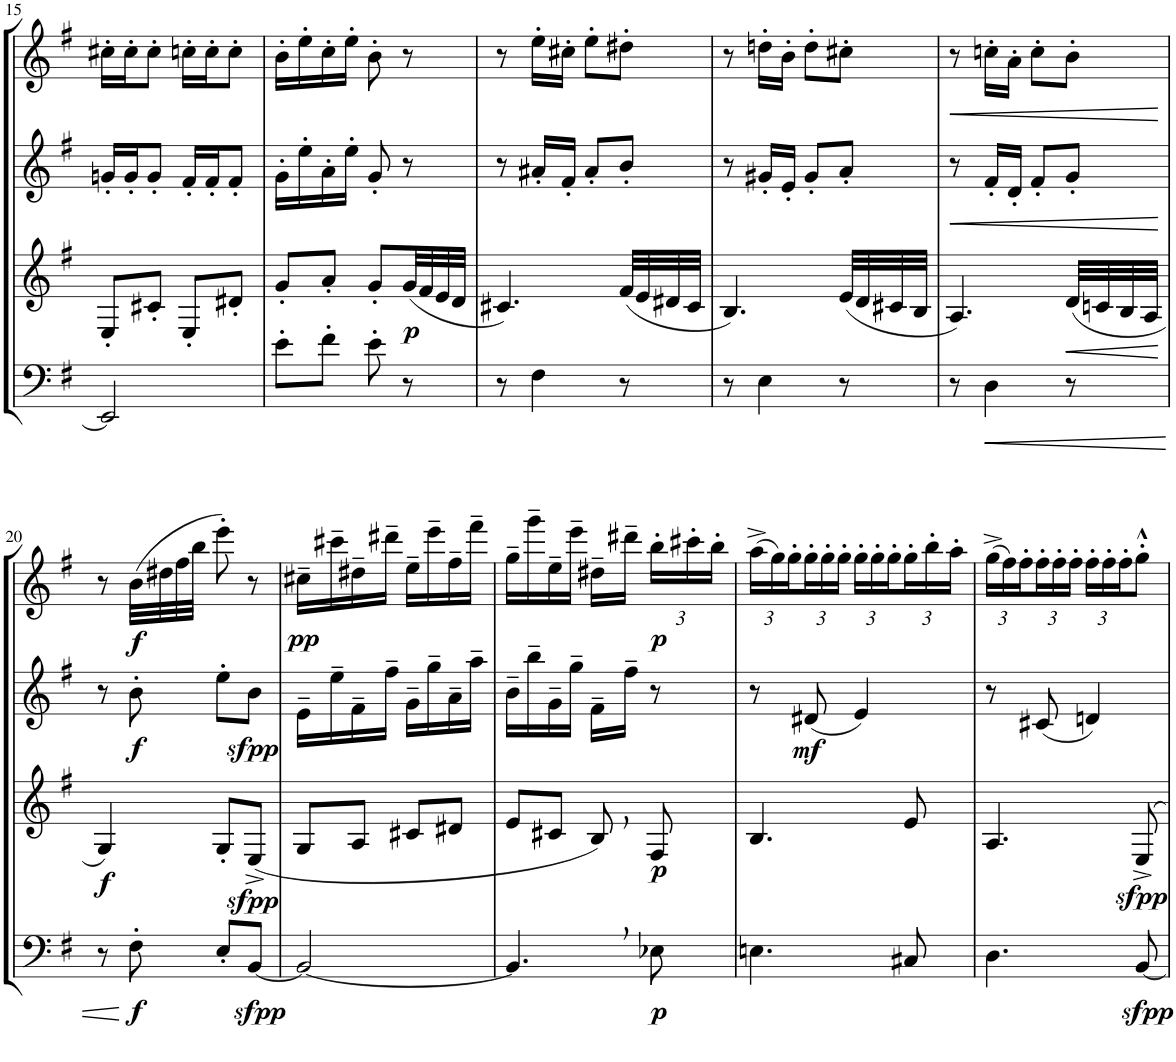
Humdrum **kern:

**kern	**dynam	**kern	**dynam	**kern	**dynam	**kern	**dynam
*part4	*part4	*part3	*part3	*part2	*part2	*part1	*part1
*staff4	*staff4	*staff3	*staff3	*staff2	*staff2	*staff1	*staff1
*I"Bassoon	*	*I"Bb Clarinet	*	*I"Oboe	*	*I"Flute	*
*I'Bsn	*	*I'Cl	*	*I'Ob	*	*I'Fl	*
!!LO:PB:g=z
*clefF4	*	*clefG2	*	*clefG2	*	*clefG2	*
*	*	*ITrd1c2	*	*	*	*	*
*k[f#]	*	*k[f#]	*	*k[f#]	*	*k[f#]	*
*M2/4	*	*M2/4	*	*M2/4	*	*M2/4	*
=15	=15	=15	=15	=15	=15	=15	=15
2EE/]	.	8E'/L	.	16gn'/LL	.	16cc#X'\LL	.
.	.	.	.	16g'/J	.	16cc#'\J	.
.	.	8c#X'/J	.	8g'/J	.	8cc#'\J	.
.	.	8E'/L	.	16f#'/LL	.	16ccn'\LL	.
.	.	.	.	16f#'/J	.	16cc'\J	.
.	.	8d#X'/J	.	8f#'/J	.	8cc'\J	.
=16	=16	=16	=16	=16	=16	=16	=16
8e'\L	.	8g'/L	.	16g'\LL	.	16b'\LL	.
.	.	.	.	16ee'\	.	16ee'\	.
8f#'\J	.	8a'/J	.	16a'\	.	16cc'\	.
.	.	.	.	16ee'\JJ	.	16ee'\JJ	.
8e'\	.	8g'/L	.	8g'/	.	8b'\	.
!	!	!	!LO:DY:b	!	!	!	!
8r	.	(32g/LL	p	8r	.	8r	.
.	.	32f#/	.	.	.	.	.
.	.	32e/	.	.	.	.	.
.	.	32d/JJJ	.	.	.	.	.
=17	=17	=17	=17	=17	=17	=17	=17
8r	.	4.c#X/)	.	8r	.	8r	.
4F#\	.	.	.	16a#X'/LL	.	16ee'\LL	.
.	.	.	.	16f#'/JJ	.	16cc#X'\JJ	.
.	.	.	.	8a#'/L	.	8ee'\L	.
8r	.	(32f#/LLL	.	8b'/J	.	8dd#X'\J	.
.	.	32e/	.	.	.	.	.
.	.	32d#X/	.	.	.	.	.
.	.	32c#/JJJ	.	.	.	.	.
=18	=18	=18	=18	=18	=18	=18	=18
8r	.	4.B/)	.	8r	.	8r	.
4E\	.	.	.	16g#X'/LL	.	16ddn'\LL	.
.	.	.	.	16e'/JJ	.	16b'\JJ	.
.	.	.	.	8g#'/L	.	8dd'\L	.
8r	.	(32e/LLL	.	8a'/J	.	8cc#X'\J	.
.	.	32d/	.	.	.	.	.
.	.	32c#X/	.	.	.	.	.
.	.	32B/JJJ	.	.	.	.	.
=19	=19	=19	=19	=19	=19	=19	=19
!	!	!	!	!	!LO:HP:b	!	!LO:HP:b
8r	.	4.A/)	.	8r	<	8r	<
!	!LO:HP:b	!	!	!	!	!	!
4D\	<	.	.	16f#'/LL	.	16ccn'\LL	.
.	.	.	.	16d'/JJ	.	16a'\JJ	.
.	.	.	.	8f#'/L	.	8cc'\L	.
!	!	!	!LO:HP:b	!	!	!	!
8r	.	(32d/LLL	<	8g'/J	.	8b'\J	.
.	.	32cn/	.	.	.	.	.
.	.	32B/	.	.	.	.	.
.	.	32A/JJJ	.	.	.	.	.
.	.	.	[	.	[	.	[
!!LO:LB:g=z
=20	=20	=20	=20	=20	=20	=20	=20
!	!	!	!LO:DY:b	!	!	!	!
8r	.	4G/)	f	8r	.	8r	.
!	!LO:DY:n=1:b	!	!	!	!LO:DY:b	!	!LO:DY:b
8F#'\	[ f	.	.	8b'\	f	(32b\LLL	f
.	.	.	.	.	.	32dd#X\	.
.	.	.	.	.	.	32ff#\	.
.	.	.	.	.	.	32bb\JJJ	.
8E'/L	.	8G'/L	.	8ee'\L	.	8eee'\)	.
!	!LO:DY:n=2:b	!	!LO:DY:b	!	!LO:DY:b	!	!
[8BB/J	sfpp	(8E^/J	sfpp	8b\J	sfpp	8r	.
=21	=21	=21	=21	=21	=21	=21	=21
!	!	!	!	!	!	!	!LO:DY:b
2BB/_	.	8G/L	.	16e~\LL	.	16cc#X~\LL	pp
.	.	.	.	16ee~\	.	16ccc#X~\	.
.	.	8A/J	.	16f#~\	.	16dd#X~\	.
.	.	.	.	16ff#~\JJ	.	16ddd#X~\JJ	.
.	.	8c#X/L	.	16g~\LL	.	16ee~\LL	.
.	.	.	.	16gg~\	.	16eee~\	.
.	.	8d#X/J	.	16a~\	.	16ff#~\	.
.	.	.	.	16aa~\JJ	.	16fff#~\JJ	.
=22	=22	=22	=22	=22	=22	=22	=22
4.BB,/]	.	8e/L	.	16b~\LL	.	16gg~\LL	.
.	.	.	.	16bb~\	.	16ggg~\	.
.	.	8c#X/J	.	16g~\	.	16ee~\	.
.	.	.	.	16gg~\JJ	.	16eee~\JJ	.
.	.	8B,</)	.	16f#~\LL	.	16dd#X~\LL	.
.	.	.	.	16ff#~\JJ	.	16ddd#X~\JJ	.
*	*	*	*	*	*	*Xbrackettup	*
!	!LO:DY:b	!	!LO:DY:b	!	!	!	!LO:DY:b
8E-X\	p	8F#/	p	8r	.	24bb'\LL	p
.	.	.	.	.	.	24ccc#X'\	.
.	.	.	.	.	.	24bb'\JJ	.
=23	=23	=23	=23	=23	=23	=23	=23
4.En\	.	4.B/	.	8r	.	(24aa^\LL	.
.	.	.	.	.	.	24gg\)	.
.	.	.	.	.	.	24gg'\	.
!	!	!	!	!	!LO:DY:b	!	!
.	.	.	.	(8d#X/	mf	24gg'\	.
.	.	.	.	.	.	24gg'\	.
.	.	.	.	.	.	24gg'\JJ	.
.	.	.	.	4e/)	.	24gg'\LL	.
.	.	.	.	.	.	24gg'\	.
.	.	.	.	.	.	24gg'\	.
8C#X/	.	8e/	.	.	.	24gg'\	.
.	.	.	.	.	.	24bb'\	.
.	.	.	.	.	.	24aa'\JJ	.
=24	=24	=24	=24	=24	=24	=24	=24
4.D\	.	4.A/	.	8r	.	(24gg^\LL	.
.	.	.	.	.	.	24ff#\)	.
.	.	.	.	.	.	24ff#'\	.
.	.	.	.	(8c#X/	.	24ff#'\	.
.	.	.	.	.	.	24ff#'\	.
.	.	.	.	.	.	24ff#'\JJ	.
.	.	.	.	4dn/)	.	24ff#'\LL	.
.	.	.	.	.	.	24ff#'\	.
.	.	.	.	.	.	24ff#'\J	.
!	!LO:DY:b	!	!LO:DY:b	!	!	!	!
[8BB/	sfpp	8E^</	sfpp	.	.	8gg'^^\J	.
=	=	=	=	=	=	=	=
*-	*-	*-	*-	*-	*-	*-	*-
